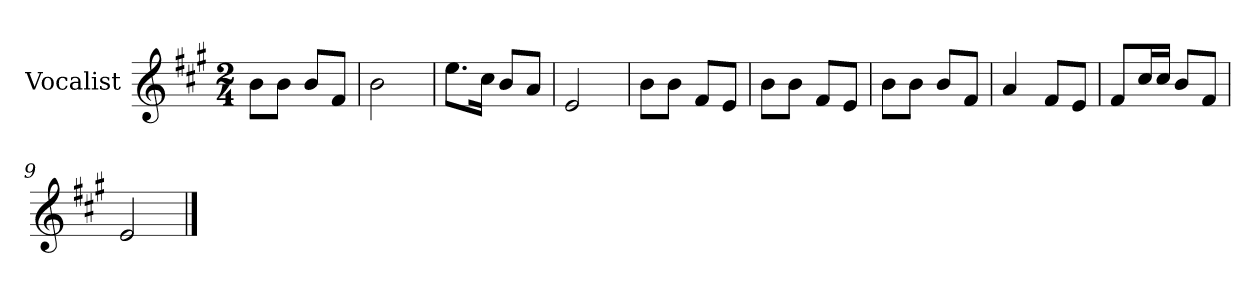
**kern
*part1
*staff1
*I"Vocalist
*k[f#c#g#]
*A:
*M2/4
=
8bL
8bJ
8bL
8f#J
=1
2b
=2
8.eeL
16cc#Jk
8bL
8aJ
=3
2e
=4
8bL
8bJ
8f#L
8eJ
=5
8bL
8bJ
8f#L
8eJ
=6
8bL
8bJ
8bL
8f#J
=7
4a
8f#L
8eJ
=8
8f#L
16cc#L
16cc#JJ
8bL
8f#J
=9
2e
==
*-
